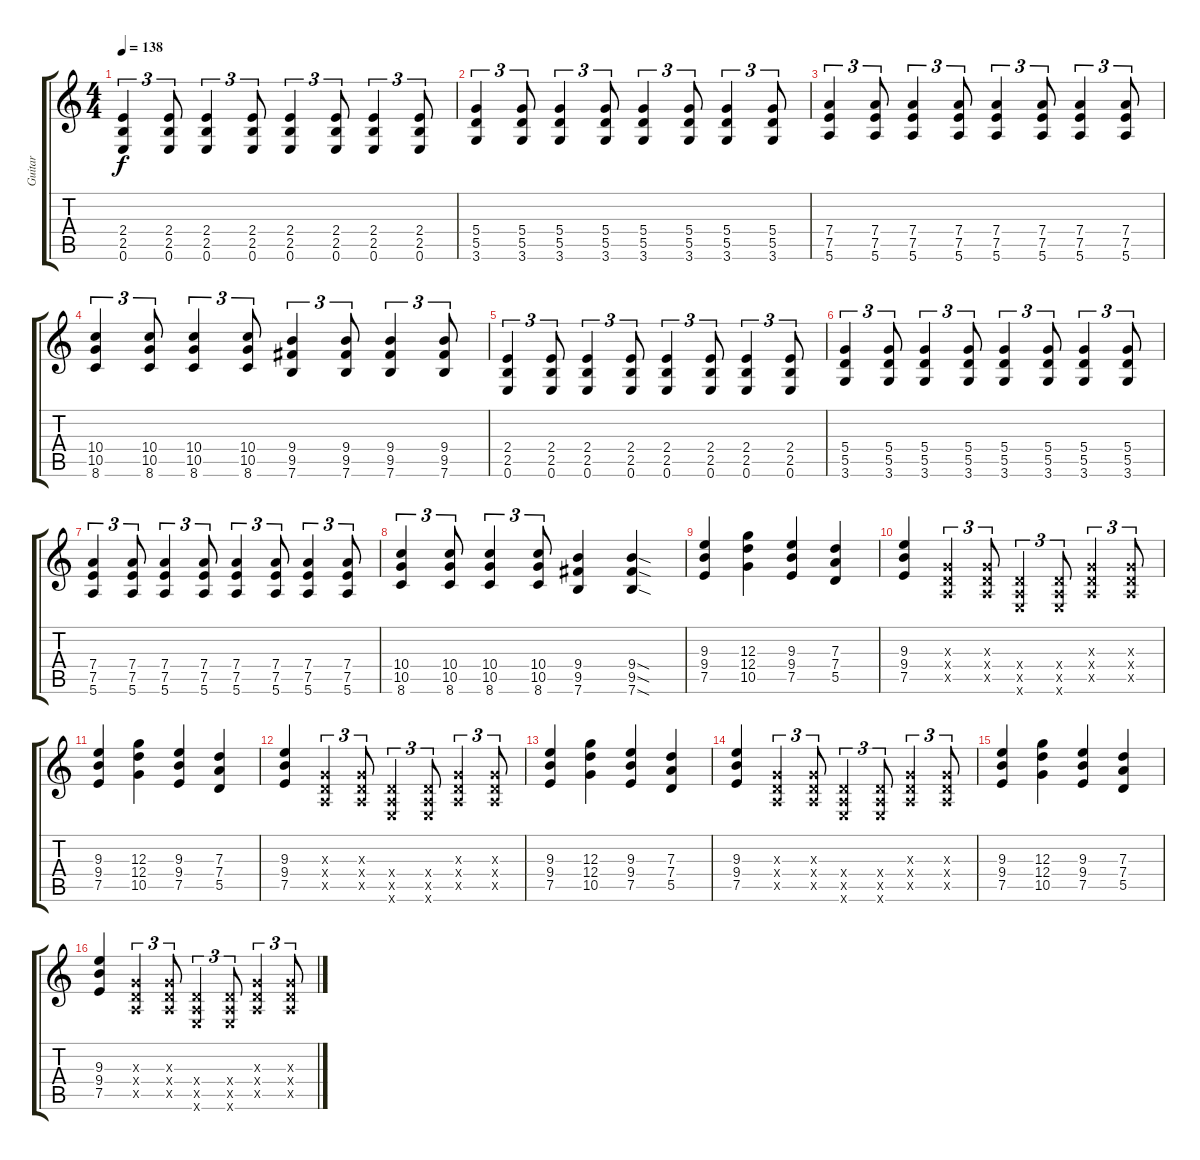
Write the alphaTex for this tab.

\track ("Guitar" "Guitar") {instrument distortionguitar}
\staff {score tabs}
\tuning (E4 B3 G3 D3 A2 E2) {hide}
\ts (4 4)
\tempo 138
\clef g2
\ks c
(2.4 2.5 0.6).4{tu (3 2) dy f} (2.4 2.5 0.6).8{tu (3 2)} (2.4 2.5 0.6).4{tu (3 2)} (2.4 2.5 0.6).8{tu (3 2)} (2.4 2.5 0.6).4{tu (3 2)} (2.4 2.5 0.6).8{tu (3 2)} (2.4 2.5 0.6).4{tu (3 2)} (2.4 2.5 0.6).8{tu (3 2)} |
(5.4 5.5 3.6).4{tu (3 2)} (5.4 5.5 3.6).8{tu (3 2)} (5.4 5.5 3.6).4{tu (3 2)} (5.4 5.5 3.6).8{tu (3 2)} (5.4 5.5 3.6).4{tu (3 2)} (5.4 5.5 3.6).8{tu (3 2)} (5.4 5.5 3.6).4{tu (3 2)} (5.4 5.5 3.6).8{tu (3 2)} |
(7.4 7.5 5.6).4{tu (3 2)} (7.4 7.5 5.6).8{tu (3 2)} (7.4 7.5 5.6).4{tu (3 2)} (7.4 7.5 5.6).8{tu (3 2)} (7.4 7.5 5.6).4{tu (3 2)} (7.4 7.5 5.6).8{tu (3 2)} (7.4 7.5 5.6).4{tu (3 2)} (7.4 7.5 5.6).8{tu (3 2)} |
(10.4 10.5 8.6).4{tu (3 2)} (10.4 10.5 8.6).8{tu (3 2)} (10.4 10.5 8.6).4{tu (3 2)} (10.4 10.5 8.6).8{tu (3 2)} (9.4 9.5 7.6).4{tu (3 2)} (9.4 9.5 7.6).8{tu (3 2)} (9.4 9.5 7.6).4{tu (3 2)} (9.4 9.5 7.6).8{tu (3 2)} |
(2.4 2.5 0.6).4{tu (3 2)} (2.4 2.5 0.6).8{tu (3 2)} (2.4 2.5 0.6).4{tu (3 2)} (2.4 2.5 0.6).8{tu (3 2)} (2.4 2.5 0.6).4{tu (3 2)} (2.4 2.5 0.6).8{tu (3 2)} (2.4 2.5 0.6).4{tu (3 2)} (2.4 2.5 0.6).8{tu (3 2)} |
(5.4 5.5 3.6).4{tu (3 2)} (5.4 5.5 3.6).8{tu (3 2)} (5.4 5.5 3.6).4{tu (3 2)} (5.4 5.5 3.6).8{tu (3 2)} (5.4 5.5 3.6).4{tu (3 2)} (5.4 5.5 3.6).8{tu (3 2)} (5.4 5.5 3.6).4{tu (3 2)} (5.4 5.5 3.6).8{tu (3 2)} |
(7.4 7.5 5.6).4{tu (3 2)} (7.4 7.5 5.6).8{tu (3 2)} (7.4 7.5 5.6).4{tu (3 2)} (7.4 7.5 5.6).8{tu (3 2)} (7.4 7.5 5.6).4{tu (3 2)} (7.4 7.5 5.6).8{tu (3 2)} (7.4 7.5 5.6).4{tu (3 2)} (7.4 7.5 5.6).8{tu (3 2)} |
(10.4 10.5 8.6).4{tu (3 2)} (10.4 10.5 8.6).8{tu (3 2)} (10.4 10.5 8.6).4{tu (3 2)} (10.4 10.5 8.6).8{tu (3 2)} (9.4 9.5 7.6).4 (9.4{sod} 9.5{sod} 7.6{sod}).4 |
(9.3 9.4 7.5).4 (12.3 12.4 10.5).4 (9.3 9.4 7.5).4 (7.3 7.4 5.5).4 |
(9.3 9.4 7.5).4 (0.3{x} 0.4{x} 0.5{x}).4{tu (3 2)} (0.3{x} 0.4{x} 0.5{x}).8{tu (3 2)} (0.4{x} 0.5{x} 0.6{x}).4{tu (3 2)} (0.4{x} 0.5{x} 0.6{x}).8{tu (3 2)} (0.3{x} 0.4{x} 0.5{x}).4{tu (3 2)} (0.3{x} 0.4{x} 0.5{x}).8{tu (3 2)} |
(9.3 9.4 7.5).4 (12.3 12.4 10.5).4 (9.3 9.4 7.5).4 (7.3 7.4 5.5).4 |
(9.3 9.4 7.5).4 (0.3{x} 0.4{x} 0.5{x}).4{tu (3 2)} (0.3{x} 0.4{x} 0.5{x}).8{tu (3 2)} (0.4{x} 0.5{x} 0.6{x}).4{tu (3 2)} (0.4{x} 0.5{x} 0.6{x}).8{tu (3 2)} (0.3{x} 0.4{x} 0.5{x}).4{tu (3 2)} (0.3{x} 0.4{x} 0.5{x}).8{tu (3 2)} |
(9.3 9.4 7.5).4 (12.3 12.4 10.5).4 (9.3 9.4 7.5).4 (7.3 7.4 5.5).4 |
(9.3 9.4 7.5).4 (0.3{x} 0.4{x} 0.5{x}).4{tu (3 2)} (0.3{x} 0.4{x} 0.5{x}).8{tu (3 2)} (0.4{x} 0.5{x} 0.6{x}).4{tu (3 2)} (0.4{x} 0.5{x} 0.6{x}).8{tu (3 2)} (0.3{x} 0.4{x} 0.5{x}).4{tu (3 2)} (0.3{x} 0.4{x} 0.5{x}).8{tu (3 2)} |
(9.3 9.4 7.5).4 (12.3 12.4 10.5).4 (9.3 9.4 7.5).4 (7.3 7.4 5.5).4 |
(9.3 9.4 7.5).4 (0.3{x} 0.4{x} 0.5{x}).4{tu (3 2)} (0.3{x} 0.4{x} 0.5{x}).8{tu (3 2)} (0.4{x} 0.5{x} 0.6{x}).4{tu (3 2)} (0.4{x} 0.5{x} 0.6{x}).8{tu (3 2)} (0.3{x} 0.4{x} 0.5{x}).4{tu (3 2)} (0.3{x} 0.4{x} 0.5{x}).8{tu (3 2)}
